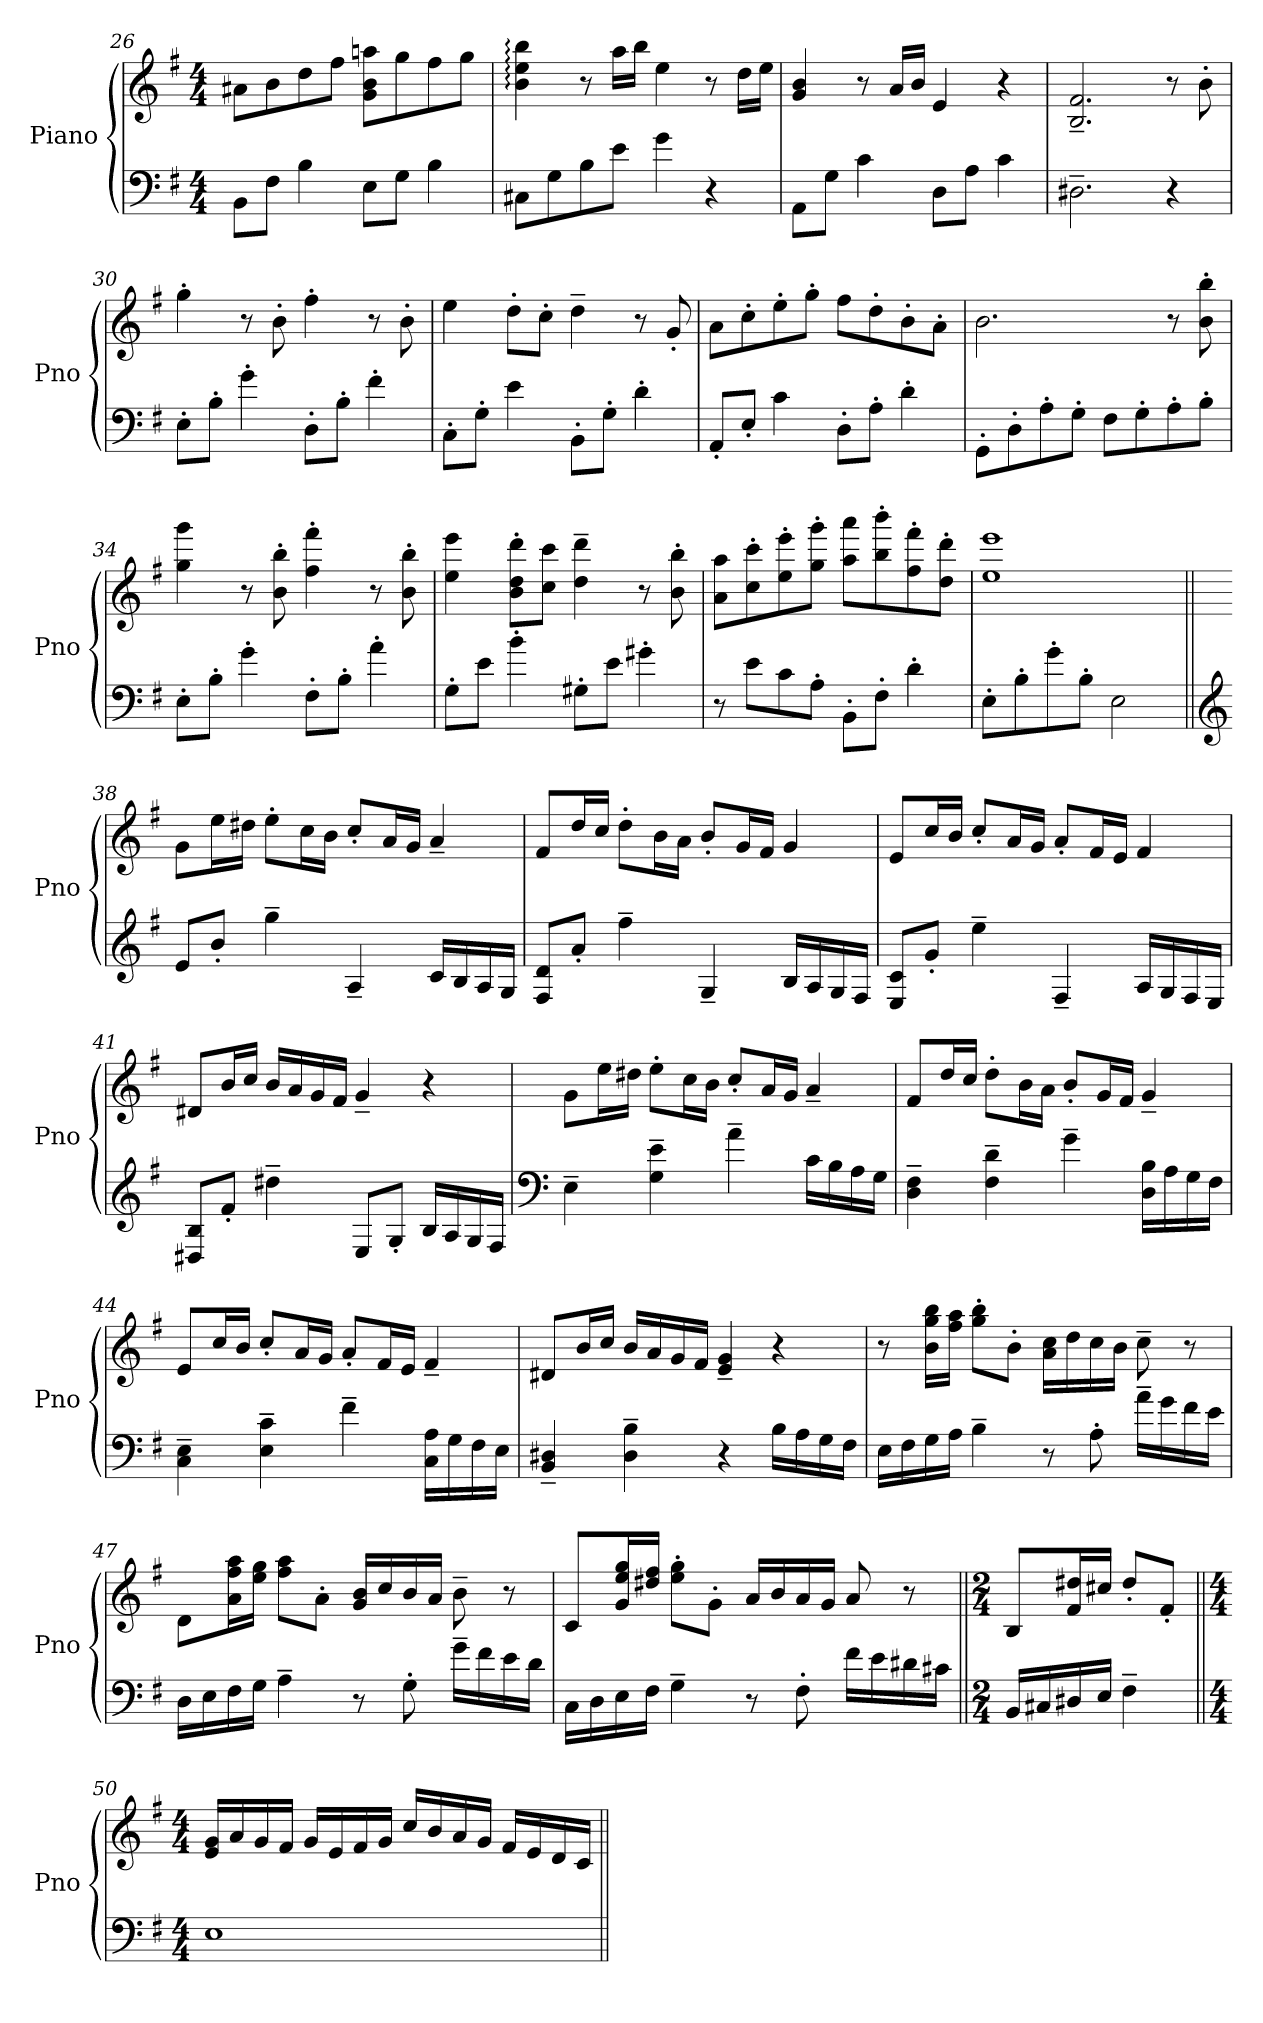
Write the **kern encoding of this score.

**kern	**kern
*part1	*part1
*staff2	*staff1
*I"Piano	*
*I'Pno	*
*clefF4	*clefG2
*k[f#]	*k[f#]
*M4/4	*M4/4
=26	=26
8BB\L	8a#X\L
8F#\J	8b\
4B\	8dd\
.	8ff#\J
8E\L	8g\ 8b\ 8aan\L
8G\J	8gg\
4B\	8ff#\
.	8gg\J
=27	=27
8C#X\L	4b\: 4ee\: 4bb\:
8G\	.
8B\	8r
8e\J	16aa\LL
.	16bb\JJ
4g\	4ee\
4r	8r
.	16dd\LL
.	16ee\JJ
=28	=28
8AA\L	4g/ 4b/
8G\J	.
4c\	8r
.	16a/LL
.	16b/JJ
8D\L	4e/
8A\J	.
4c\	4r
=29	=29
2.D#X~\	2.B/~ 2.f#/~
4r	8r
.	8b'\
!!LO:LB:g=z
=30	=30
8E'\L	4gg'\
8B'\J	.
4g'\	8r
.	8b'\
8D'\L	4ff#'\
8B'\J	.
4f#'\	8r
.	8b'\
=31	=31
8C'\L	4ee\
8G'\J	.
4e\	8dd'\L
.	8cc'\J
8BB'\L	4dd~\
8G'\J	.
4d'\	8r
.	8g'/
=32	=32
8AA'/L	8a\L
8E'/J	8cc'\
4c\	8ee'\
.	8gg'\J
8D'\L	8ff#\L
8A'\J	8dd'\
4d'\	8b'\
.	8a'\J
=33	=33
8GG'\L	2.b\
8D'\	.
8A'\	.
8G'\J	.
8F#\L	.
8G'\	.
8A'\	8r
8B'\J	8b\' 8bb\'
=34	=34
8E'\L	4gg\ 4ggg\
8B'\J	.
4g'\	8r
.	8b\' 8bb\'
8F#'\L	4ff#\' 4fff#\'
8B'\J	.
4a'\	8r
.	8b\' 8bb\'
!!LO:LB:g=z
=35	=35
8G'\L	4ee\ 4eee\
8e\J	.
4b'\	8b\' 8dd\' 8ddd\'L
.	8cc\ 8ccc\J
8G#X'\L	4dd\~ 4ddd\~
8e\J	.
4g#X'\	8r
.	8b\' 8bb\'
=36	=36
8r	8a\ 8aa\L
8e\L	8cc\' 8ccc\'
8c\	8ee\' 8eee\'
8A'\J	8gg\' 8ggg\'J
8BB'\L	8aa\ 8aaa\L
8F#'\J	8bb\' 8bbb\'
4d'\	8ff#\' 8fff#\'
.	8dd\' 8ddd\'J
=37	=37
*	*^
8E'\L	1eee	1ee
8B'\	.	.
8g'\	.	.
8B'\J	.	.
2E\	.	.
*	*v	*v
=38||	=38||
*clefG2	*
8e/L	8g\L
8b'/J	16ee\L
.	16dd#X\JJ
4gg~\	8ee'\L
.	16cc\L
.	16b\JJ
4A~/	8cc'/L
.	16a/L
.	16g/JJ
16c/LL	4a~/
16B/	.
16A/	.
16G/JJ	.
!!LO:LB:g=z
=39	=39
8F#/ 8d/L	8f#/L
8a'/J	16dd/L
.	16cc/JJ
4ff#~\	8dd'\L
.	16b\L
.	16a\JJ
4G~/	8b'/L
.	16g/L
.	16f#/JJ
16B/LL	4g/
16A/	.
16G/	.
16F#/JJ	.
=40	=40
8E/ 8c/L	8e/L
8g'/J	16cc/L
.	16b/JJ
4ee~\	8cc'/L
.	16a/L
.	16g/JJ
4F#~/	8a'/L
.	16f#/L
.	16e/JJ
16A/LL	4f#/
16G/	.
16F#/	.
16E/JJ	.
=41	=41
8D#X/ 8B/L	8d#X/L
8f#'/J	16b/L
.	16cc/JJ
4dd#X~\	16b/LL
.	16a/
.	16g/
.	16f#/JJ
8E/L	4g~/
8G'/J	.
16B/LL	4r
16A/	.
16G/	.
16F#/JJ	.
!!LO:LB:g=z
=42	=42
*clefF4	*
4E~\	8g\L
.	16ee\L
.	16dd#X\JJ
4G\~ 4e\~	8ee'\L
.	16cc\L
.	16b\JJ
4a~\	8cc'/L
.	16a/L
.	16g/JJ
16c\LL	4a~/
16B\	.
16A\	.
16G\JJ	.
=43	=43
4D\~ 4F#\~	8f#/L
.	16dd/L
.	16cc/JJ
4F#\~ 4d\~	8dd'\L
.	16b\L
.	16a\JJ
4g~\	8b'/L
.	16g/L
.	16f#/JJ
16D\ 16B\LL	4g~/
16A\	.
16G\	.
16F#\JJ	.
=44	=44
4C\~ 4E\~	8e/L
.	16cc/L
.	16b/JJ
4E\~ 4c\~	8cc'/L
.	16a/L
.	16g/JJ
4f#~\	8a'/L
.	16f#/L
.	16e/JJ
16C\ 16A\LL	4f#~/
16G\	.
16F#\	.
16E\JJ	.
!!LO:PB:g=z
=45	=45
4BB/~ 4D#X/~	8d#X/L
.	16b/L
.	16cc/JJ
4D#\~ 4B\~	16b/LL
.	16a/
.	16g/
.	16f#/JJ
4r	4e/~ 4g/~
16B\LL	4r
16A\	.
16G\	.
16F#\JJ	.
=46	=46
16E\LL	8r
16F#\	.
16G\	16b\ 16gg\ 16bb\LL
16A\JJ	16ff#\ 16aa\JJ
4B~\	8gg\' 8bb\'L
.	8b'\J
8r	16a\ 16cc\LL
.	16dd\
8A'\	16cc\
.	16b\JJ
16a~\LL	8cc~\
16g\	.
16f#\	8r
16e\JJ	.
=47	=47
16D\LL	8d\L
16E\	.
16F#\	16a\ 16ff#\ 16aa\L
16G\JJ	16ee\ 16gg\JJ
4A~\	8ff#\ 8aa\L
.	8a'\J
8r	16g/ 16b/LL
.	16cc/
8G'\	16b/
.	16a/JJ
16g~\LL	8b~\
16f#\	.
16e\	8r
16d\JJ	.
!!LO:LB:g=z
=48	=48
16C\LL	8c/L
16D\	.
16E\	16g/ 16ee/ 16gg/L
16F#\JJ	16dd#X/ 16ff#/JJ
4G~\	8ee\' 8gg\'L
.	8g'\J
8r	16a/LL
.	16b/
8F#'\	16a/
.	16g/JJ
16f#\LL	8a/
16e\	.
16d#X\	8r
16c#X\JJ	.
=49||	=49||
*M2/4	*M2/4
16BB/LL	8B/L
16C#X/	.
16D#X/	16f#/ 16dd#X/L
16E/JJ	16cc#X/JJ
4F#~\	8dd#'/L
.	8f#'/J
=50||	=50||
*M4/4	*M4/4
1E	16e/ 16g/LL
.	16a/
.	16g/
.	16f#/JJ
.	16g/LL
.	16e/
.	16f#/
.	16g/JJ
.	16cc/LL
.	16b/
.	16a/
.	16g/JJ
.	16f#/LL
.	16e/
.	16d/
.	16c/JJ
=||	=||
*-	*-
